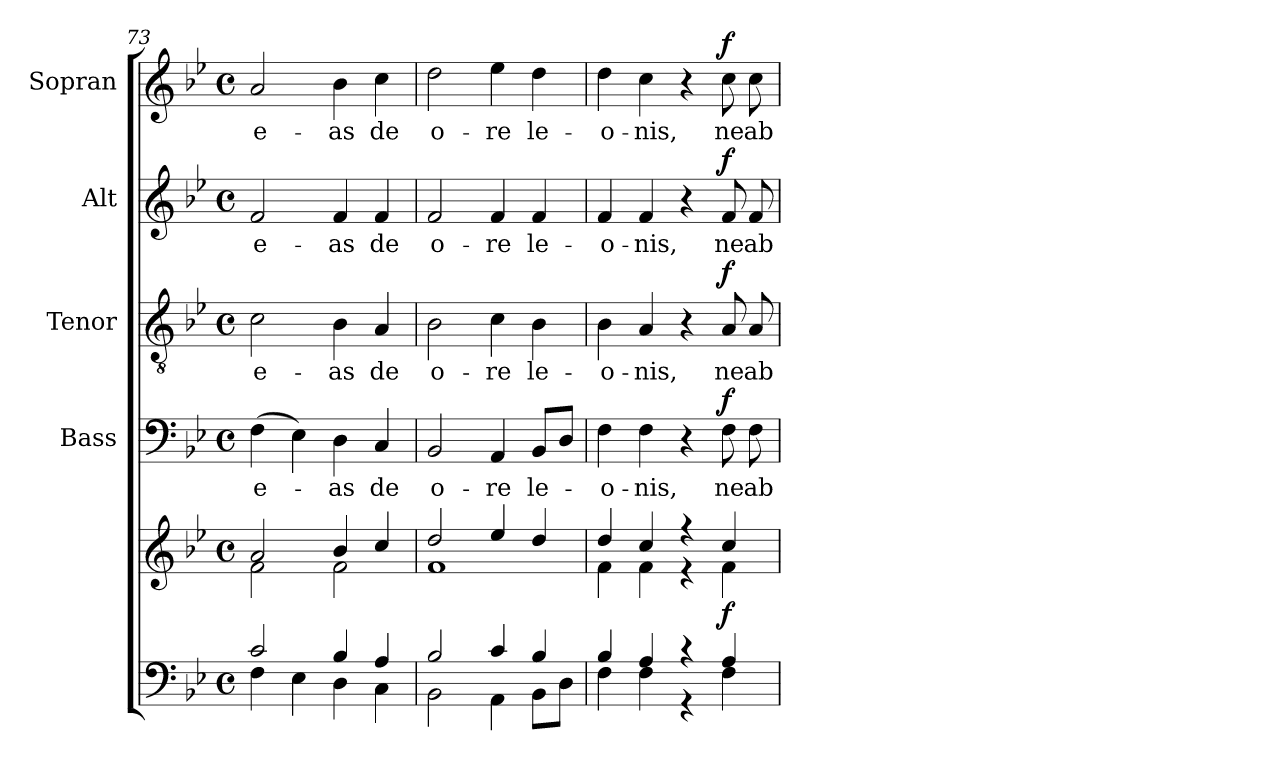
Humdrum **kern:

**kern	**kern	**dynam	**kern	**text	**dynam	**kern	**text	**dynam	**kern	**text	**dynam	**kern	**text	**dynam
*part5	*part5	*part5	*part4	*part4	*part4	*part3	*part3	*part3	*part2	*part2	*part2	*part1	*part1	*part1
*staff6	*staff5	*staff5/6	*staff4	*staff4	*staff4	*staff3	*staff3	*staff3	*staff2	*staff2	*staff2	*staff1	*staff1	*staff1
*	*	*	*I"Bass	*	*	*I"Tenor	*	*	*I"Alt	*	*	*I"Sopran	*	*
*	*	*	*I'B.	*	*	*I'T.	*	*	*I'A.	*	*	*I'S.	*	*
!!LO:PB:g=z
*clefF4	*clefG2	*	*clefF4	*	*	*clefGv2	*	*	*clefG2	*	*	*clefG2	*	*
*k[b-e-]	*k[b-e-]	*	*k[b-e-]	*	*	*k[b-e-]	*	*	*k[b-e-]	*	*	*k[b-e-]	*	*
*B-:	*B-:	*	*B-:	*	*	*B-:	*	*	*B-:	*	*	*B-:	*	*
*M4/4	*M4/4	*	*M4/4	*	*	*M4/4	*	*	*M4/4	*	*	*M4/4	*	*
*met(c)	*met(c)	*	*met(c)	*	*	*met(c)	*	*	*met(c)	*	*	*met(c)	*	*
=73	=73	=73	=73	=73	=73	=73	=73	=73	=73	=73	=73	=73	=73	=73
*^	*^	*	*	*	*	*	*	*	*	*	*	*	*	*
!	!	!	!	!	!	!LO:LY:b	!	!	!LO:LY:b	!	!	!LO:LY:b	!	!	!LO:LY:b	!
2c/	4F\	2a/	2f\	.	(>4F\	e-	.	2c\	e-	.	2f/	e-	.	2a/	e-	.
.	4E-\	.	.	.	4E-\)	.	.	.	.	.	.	.	.	.	.	.
!	!	!	!	!	!	!LO:LY:b	!	!	!LO:LY:b	!	!	!LO:LY:b	!	!	!LO:LY:b	!
4B-/	4D\	4b-/	2f\	.	4D\	-as	.	4B-\	-as	.	4f/	-as	.	4b-\	-as	.
!	!	!	!	!	!	!LO:LY:b	!	!	!LO:LY:b	!	!	!LO:LY:b	!	!	!LO:LY:b	!
4A/	4C\	4cc/	.	.	4C/	de	.	4A/	de	.	4f/	de	.	4cc\	de	.
=74	=74	=74	=74	=74	=74	=74	=74	=74	=74	=74	=74	=74	=74	=74	=74	=74
!	!	!	!	!	!	!LO:LY:b	!	!	!LO:LY:b	!	!	!LO:LY:b	!	!	!LO:LY:b	!
2B-/	2BB-\	2dd/	1f	.	2BB-/	o-	.	2B-\	o-	.	2f/	o-	.	2dd\	o-	.
!	!	!	!	!	!	!LO:LY:b	!	!	!LO:LY:b	!	!	!LO:LY:b	!	!	!LO:LY:b	!
4c/	4AA\	4ee-/	.	.	4AA/	-re	.	4c\	-re	.	4f/	-re	.	4ee-\	-re	.
!	!	!	!	!	!	!LO:LY:b	!	!	!LO:LY:b	!	!	!LO:LY:b	!	!	!LO:LY:b	!
4B-/	8BB-\L	4dd/	.	.	8BB-/L	le-	.	4B-\	le-	.	4f/	le-	.	4dd\	le-	.
.	8D\J	.	.	.	8D/J	.	.	.	.	.	.	.	.	.	.	.
=75	=75	=75	=75	=75	=75	=75	=75	=75	=75	=75	=75	=75	=75	=75	=75	=75
!	!	!	!	!	!	!LO:LY:b	!	!	!LO:LY:b	!	!	!LO:LY:b	!	!	!LO:LY:b	!
4B-/	4F\	4dd/	4f\	.	4F\	-o-	.	4B-\	-o-	.	4f/	-o-	.	4dd\	-o-	.
!	!	!	!	!	!	!LO:LY:b	!	!	!LO:LY:b	!	!	!LO:LY:b	!	!	!LO:LY:b	!
4A/	4F\	4cc/	4f\	.	4F\	-nis,	.	4A/	-nis,	.	4f/	-nis,	.	4cc\	-nis,	.
4r	4r	4r	4r	.	4r	.	.	4r	.	.	4r	.	.	4r	.	.
!	!	!	!	!LO:DY:b	!	!LO:LY:b	!LO:DY:a	!	!LO:LY:b	!LO:DY:a	!	!LO:LY:b	!LO:DY:a	!	!LO:LY:b	!LO:DY:a
4A/	4F\	4cc/	4f\	f	8F\	ne	f	8A/	ne	f	8f/	ne	f	8cc\	ne	f
!	!	!	!	!	!	!LO:LY:b	!	!	!LO:LY:b	!	!	!LO:LY:b	!	!	!LO:LY:b	!
.	.	.	.	.	8F\	ab-	.	8A/	ab-	.	8f/	ab-	.	8cc\	ab-	.
*v	*v	*	*	*	*	*	*	*	*	*	*	*	*	*	*	*
*	*v	*v	*	*	*	*	*	*	*	*	*	*	*	*	*
=	=	=	=	=	=	=	=	=	=	=	=	=	=	=
*-	*-	*-	*-	*-	*-	*-	*-	*-	*-	*-	*-	*-	*-	*-
